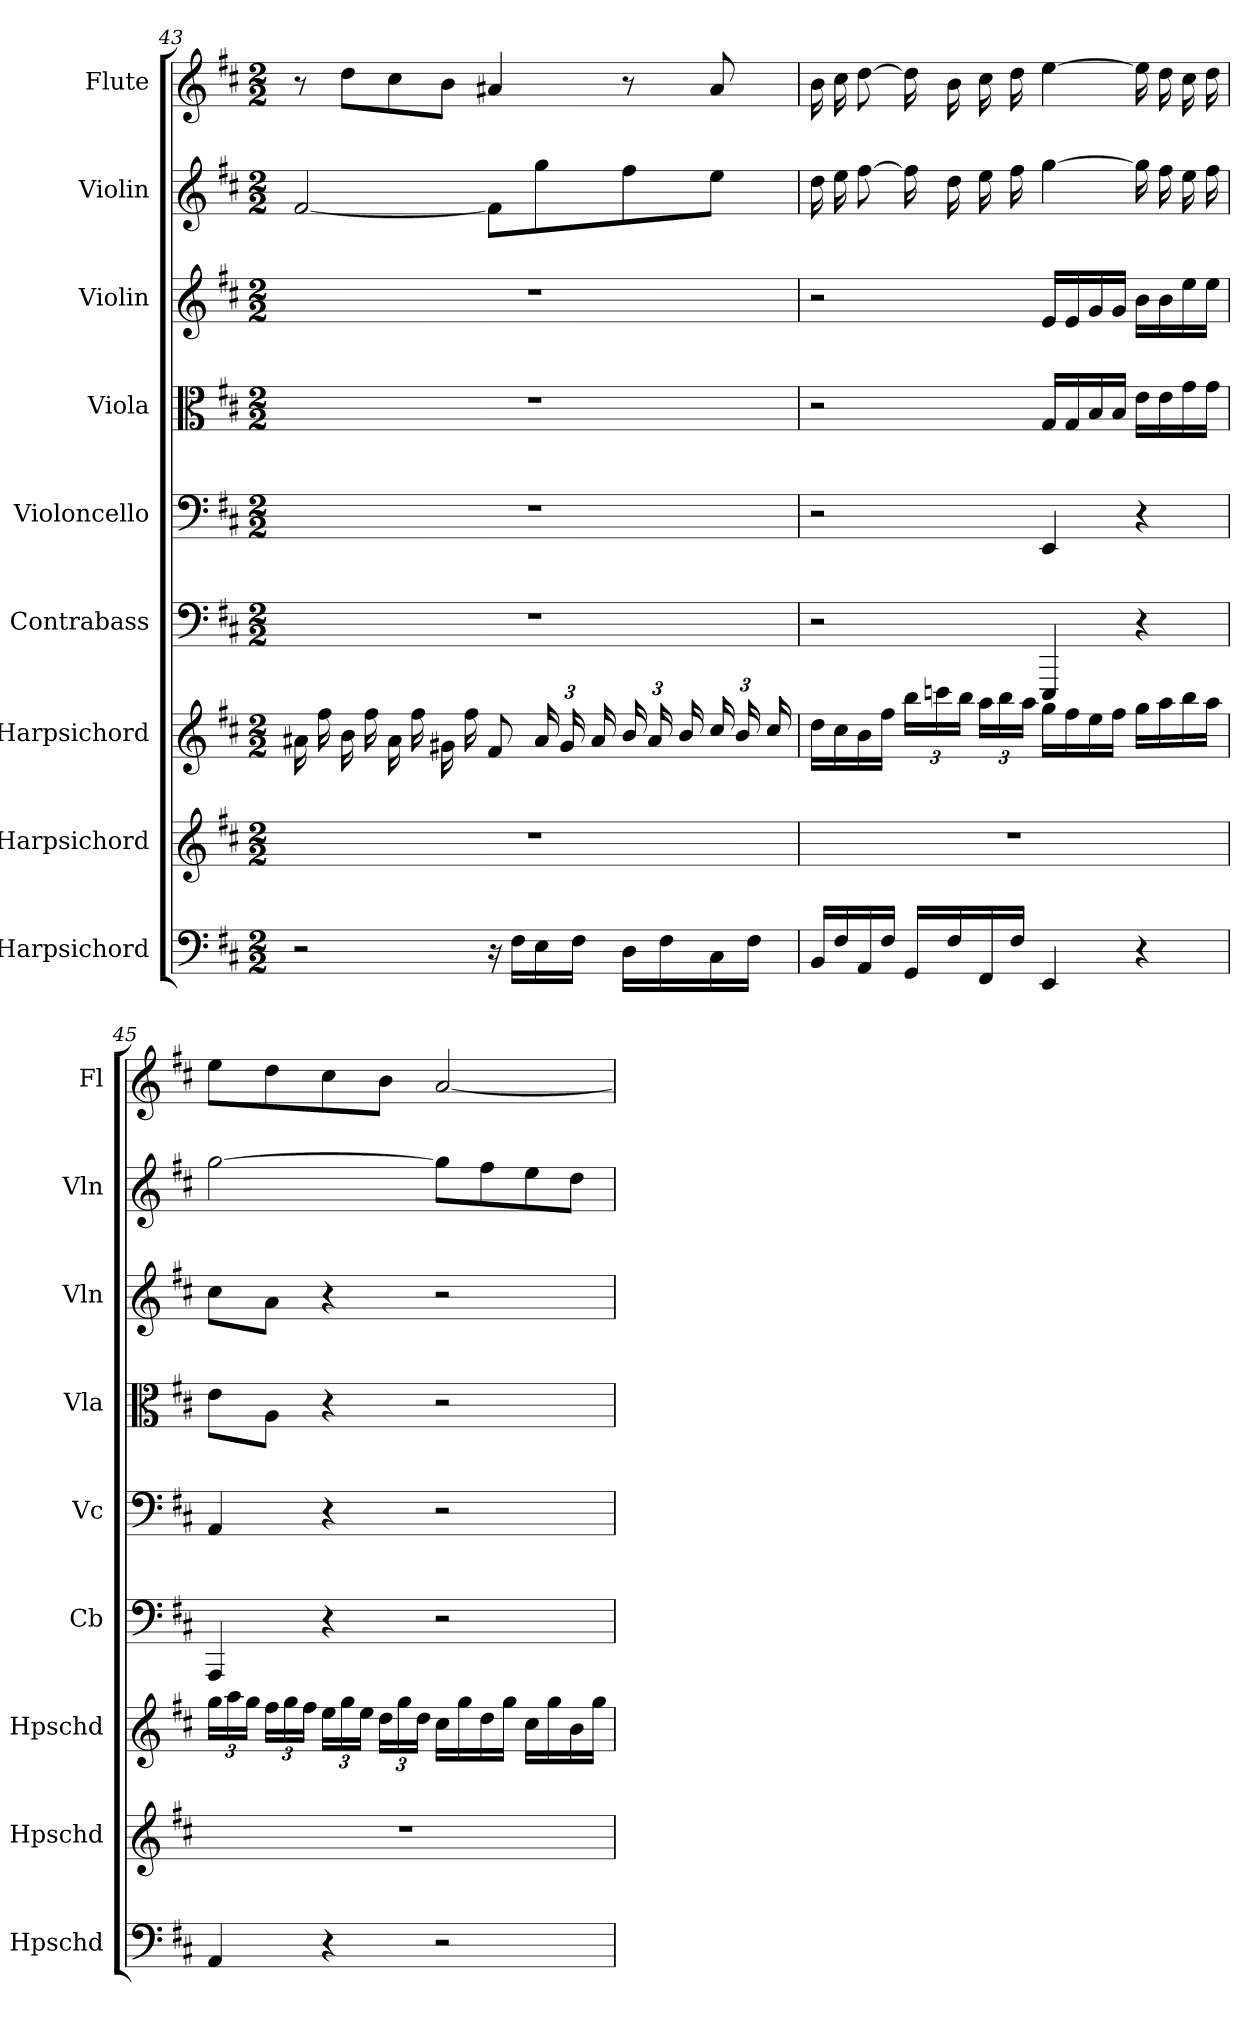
**kern	**kern	**kern	**kern	**kern	**kern	**kern	**kern	**kern
*part9	*part8	*part7	*part6	*part5	*part4	*part3	*part2	*part1
*staff9	*staff8	*staff7	*staff6	*staff5	*staff4	*staff3	*staff2	*staff1
*I"Harpsichord	*I"Harpsichord	*I"Harpsichord	*I"Contrabass	*I"Violoncello	*I"Viola	*I"Violin	*I"Violin	*I"Flute
*I'Hpschd	*I'Hpschd	*I'Hpschd	*I'Cb	*I'Vc	*I'Vla	*I'Vln	*I'Vln	*I'Fl
*clefF4	*clefG2	*clefG2	*clefF4	*clefF4	*clefC3	*clefG2	*clefG2	*clefG2
*	*	*	*ITrd7c12	*	*	*	*	*
*k[f#c#]	*k[f#c#]	*k[f#c#]	*k[f#c#]	*k[f#c#]	*k[f#c#]	*k[f#c#]	*k[f#c#]	*k[f#c#]
*D:	*D:	*D:	*D:	*D:	*D:	*D:	*D:	*D:
*M2/2	*M2/2	*M2/2	*M2/2	*M2/2	*M2/2	*M2/2	*M2/2	*M2/2
=43	=43	=43	=43	=43	=43	=43	=43	=43
2r	1r	16a#X\	1r	1r	1r	1r	[2f#/	8r
.	.	16ff#\	.	.	.	.	.	.
.	.	16b\	.	.	.	.	.	8dd\L
.	.	16ff#\	.	.	.	.	.	.
.	.	16a#\	.	.	.	.	.	8cc#\
.	.	16ff#\	.	.	.	.	.	.
.	.	16g#X\	.	.	.	.	.	8b\J
.	.	16ff#\	.	.	.	.	.	.
16r	.	8f#/	.	.	.	.	8f#\L]	4a#X/
16F#\LL	.	.	.	.	.	.	.	.
*	*	*Xbrackettup	*	*	*	*	*	*
16E\	.	24a#/	.	.	.	.	8gg\	.
.	.	24g#/	.	.	.	.	.	.
16F#\JJ	.	.	.	.	.	.	.	.
.	.	24a#/	.	.	.	.	.	.
16D\LL	.	24b/	.	.	.	.	8ff#\	8r
.	.	24a#/	.	.	.	.	.	.
16F#\	.	.	.	.	.	.	.	.
.	.	24b/	.	.	.	.	.	.
16C#\	.	24cc#/	.	.	.	.	8ee\J	8a#/
.	.	24b/	.	.	.	.	.	.
16F#\JJ	.	.	.	.	.	.	.	.
.	.	24cc#/	.	.	.	.	.	.
=44	=44	=44	=44	=44	=44	=44	=44	=44
16BB/LL	1r	16dd\LL	2r	2r	2r	2r	16dd\	16b\
16F#/	.	16cc#\	.	.	.	.	16ee\	16cc#\
16AA/	.	16b\	.	.	.	.	[8ff#\	[8dd\
16F#/JJ	.	16ff#\JJ	.	.	.	.	.	.
16GG/LL	.	24bb\LL	.	.	.	.	16ff#\]	16dd\]
.	.	24cccn\	.	.	.	.	.	.
16F#/	.	.	.	.	.	.	16dd\	16b\
.	.	24bb\JJ	.	.	.	.	.	.
16FF#/	.	24aa\LL	.	.	.	.	16ee\	16cc#\
.	.	24bb\	.	.	.	.	.	.
16F#/JJ	.	.	.	.	.	.	16ff#\	16dd\
.	.	24aa\JJ	.	.	.	.	.	.
4EE/	.	16gg\LL	4EEEE/	4EE/	16G/LL	16e/LL	[4gg\	[4ee\
.	.	16ff#\	.	.	16G/	16e/	.	.
.	.	16ee\	.	.	16B/	16g/	.	.
.	.	16ff#\JJ	.	.	16B/JJ	16g/JJ	.	.
4r	.	16gg\LL	4r	4r	16e\LL	16b\LL	16gg\]	16ee\]
.	.	16aa\	.	.	16e\	16b\	16ff#\	16dd\
.	.	16bb\	.	.	16g\	16ee\	16ee\	16cc#\
.	.	16aa\JJ	.	.	16g\JJ	16ee\JJ	16ff#\	16dd\
=45	=45	=45	=45	=45	=45	=45	=45	=45
4AA/	1r	24gg\LL	4AAAA/	4AA/	8e\L	8cc#\L	[2gg\	8ee\L
.	.	24aa\	.	.	.	.	.	.
.	.	24gg\JJ	.	.	.	.	.	.
.	.	24ff#\LL	.	.	8A\J	8a\J	.	8dd\
.	.	24gg\	.	.	.	.	.	.
.	.	24ff#\JJ	.	.	.	.	.	.
4r	.	24ee\LL	4r	4r	4r	4r	.	8cc#\
.	.	24gg\	.	.	.	.	.	.
.	.	24ee\JJ	.	.	.	.	.	.
.	.	24dd\LL	.	.	.	.	.	8b\J
.	.	24gg\	.	.	.	.	.	.
.	.	24dd\JJ	.	.	.	.	.	.
2r	.	16cc#\LL	2r	2r	2r	2r	8gg\L]	[2a/
.	.	16gg\	.	.	.	.	.	.
.	.	16dd\	.	.	.	.	8ff#\	.
.	.	16gg\JJ	.	.	.	.	.	.
.	.	16cc#\LL	.	.	.	.	8ee\	.
.	.	16gg\	.	.	.	.	.	.
.	.	16b\	.	.	.	.	8dd\J	.
.	.	16gg\JJ	.	.	.	.	.	.
=	=	=	=	=	=	=	=	=
*-	*-	*-	*-	*-	*-	*-	*-	*-
